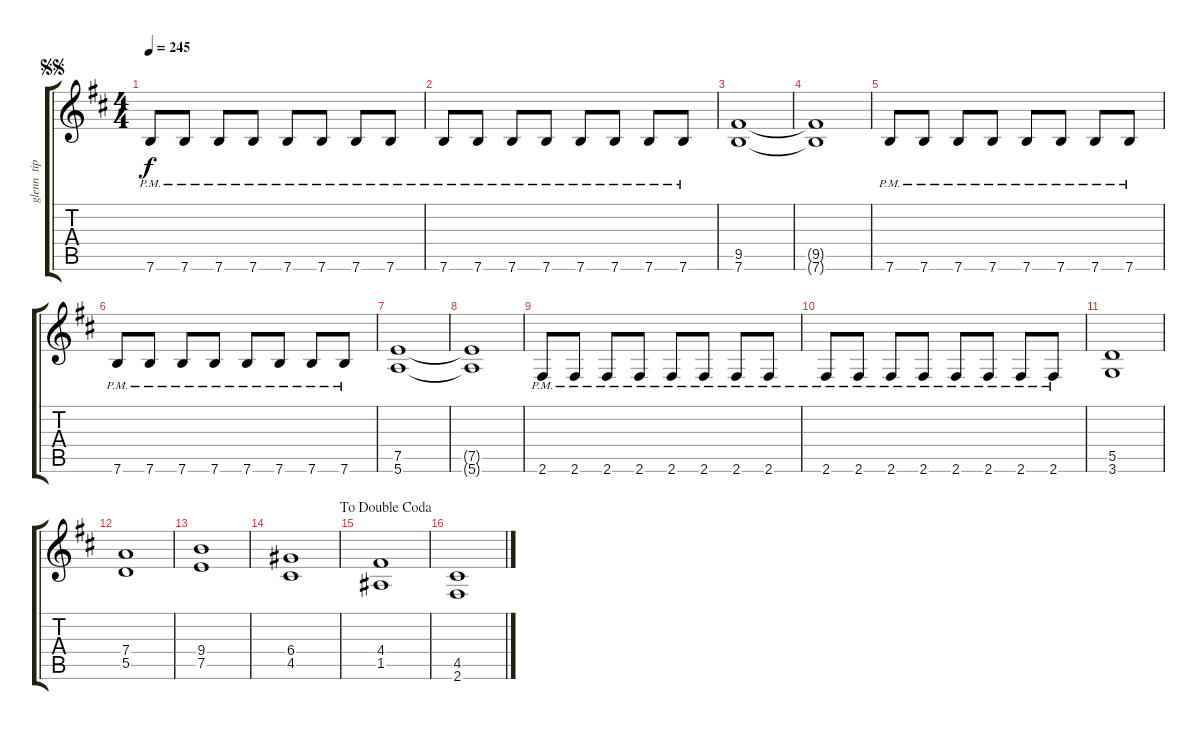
\track ("glenn  tipton" "glenn  tip") {instrument distortionguitar}
\staff {score tabs}
\tuning (E4 B3 G3 D3 A2 E2) {hide}
\ts (4 4)
\jump segnosegno
\tempo 245
\clef g2
\ks d
7.6{pm}.8{dy f} 7.6{pm}.8 7.6{pm}.8 7.6{pm}.8 7.6{pm}.8 7.6{pm}.8 7.6{pm}.8 7.6{pm}.8 |
7.6{pm}.8 7.6{pm}.8 7.6{pm}.8 7.6{pm}.8 7.6{pm}.8 7.6{pm}.8 7.6{pm}.8 7.6{pm}.8 |
(9.5 7.6).1 |
(9.5{t} 7.6{t}).1 |
7.6{pm}.8 7.6{pm}.8 7.6{pm}.8 7.6{pm}.8 7.6{pm}.8 7.6{pm}.8 7.6{pm}.8 7.6{pm}.8 |
7.6{pm}.8 7.6{pm}.8 7.6{pm}.8 7.6{pm}.8 7.6{pm}.8 7.6{pm}.8 7.6{pm}.8 7.6{pm}.8 |
(7.5 5.6).1 |
(7.5{t} 5.6{t}).1 |
2.6{pm}.8 2.6{pm}.8 2.6{pm}.8 2.6{pm}.8 2.6{pm}.8 2.6{pm}.8 2.6{pm}.8 2.6{pm}.8 |
2.6{pm}.8 2.6{pm}.8 2.6{pm}.8 2.6{pm}.8 2.6{pm}.8 2.6{pm}.8 2.6{pm}.8 2.6{pm}.8 |
(5.5 3.6).1 |
(7.4 5.5).1 |
(9.4 7.5).1 |
(6.4 4.5).1 |
\jump dadoublecoda
(4.4 1.5).1 |
(4.5 2.6).1
